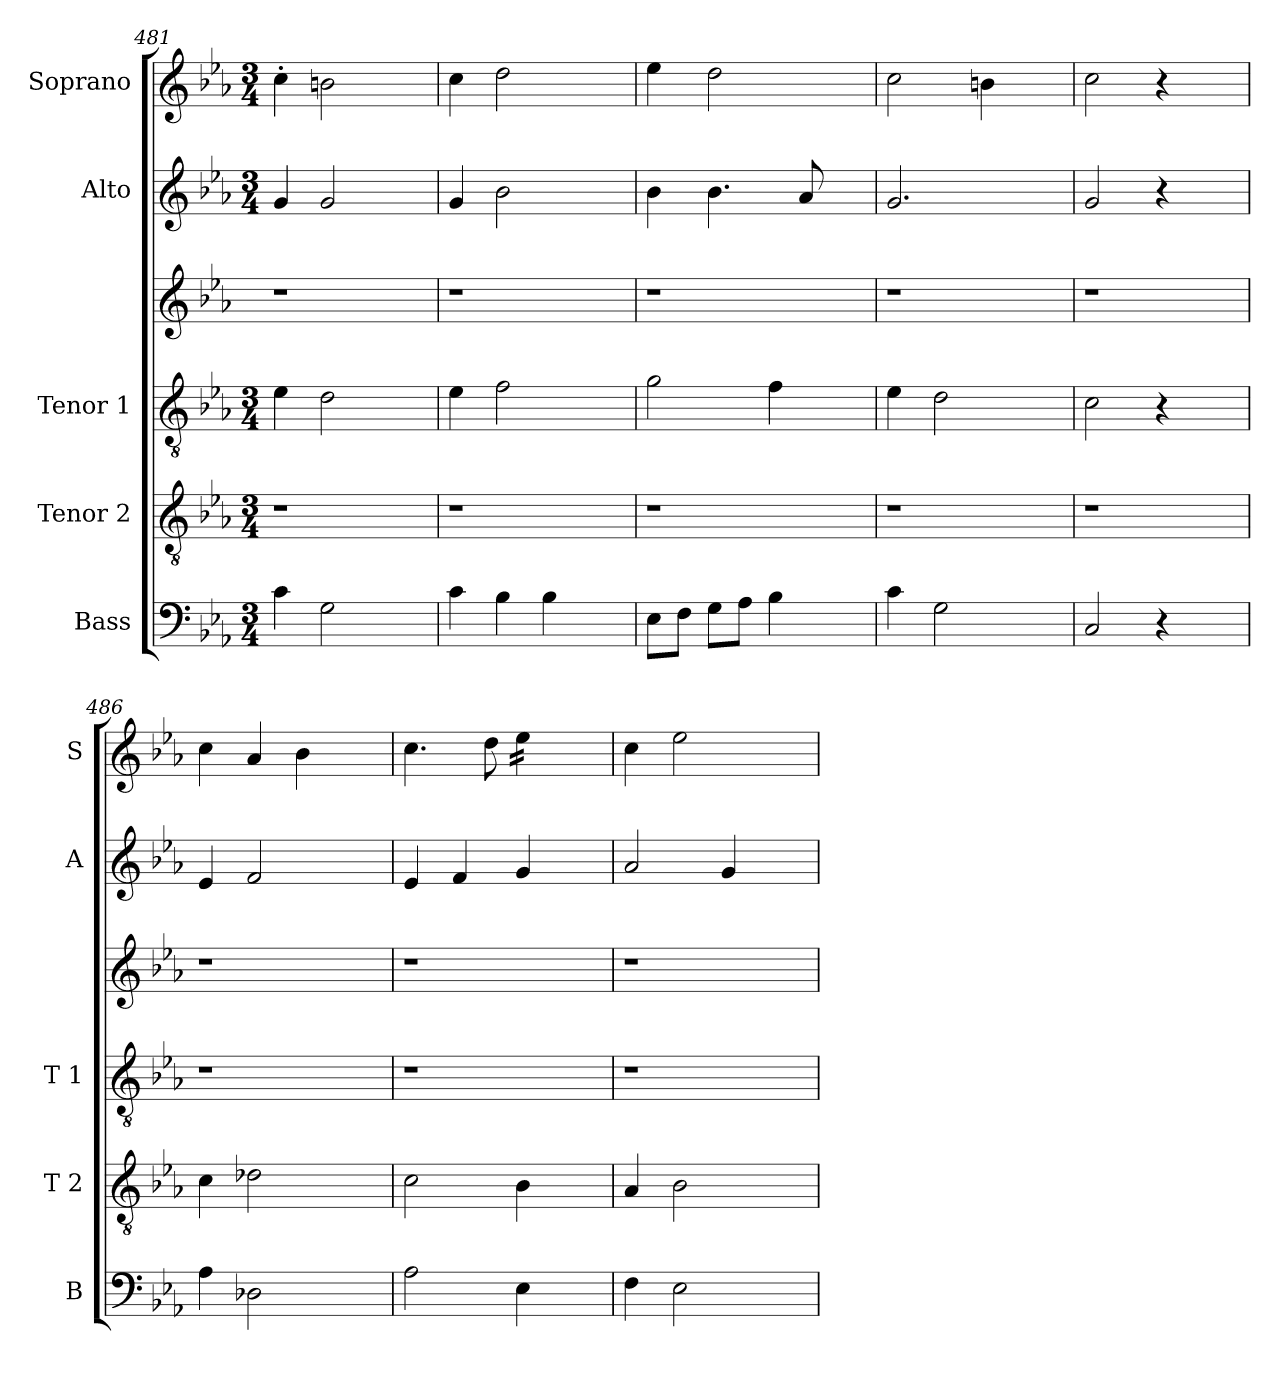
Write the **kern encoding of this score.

**kern	**kern	**kern	**kern	**kern	**kern
*part6	*part5	*part4	*part3	*part2	*part1
*staff6	*staff5	*staff4	*staff3	*staff2	*staff1
*I"Bass	*I"Tenor 2	*I"Tenor 1	*	*I"Alto	*I"Soprano
*I'B	*I'T 2	*I'T 1	*	*I'A	*I'S
!!LO:LB:g=z
*clefF4	*clefGv2	*clefGv2	*clefG2	*clefG2	*clefG2
*k[b-e-a-]	*k[b-e-a-]	*k[b-e-a-]	*k[b-e-a-]	*k[b-e-a-]	*k[b-e-a-]
*E-:	*E-:	*E-:	*E-:	*E-:	*E-:
*M3/4	*M3/4	*M3/4	*	*M3/4	*M3/4
=481	=481	=481	=481	=481	=481
!	!LO:N:vis=1	!	!	!	!
4c\	2.r	4e-\	1r	4g/	4cc'>\
2G\	.	2d\	.	2g/	2bn\
4ryy	4ryy	4ryy	.	4ryy	4ryy
=482	=482	=482	=482	=482	=482
!	!LO:N:vis=1	!	!	!	!
4c\	2.r	4e-\	1r	4g/	4cc\
4B-\	.	2f\	.	2b-\	2dd\
4B-\	.	.	.	.	.
4ryy	4ryy	4ryy	.	4ryy	4ryy
=483	=483	=483	=483	=483	=483
!	!LO:N:vis=1	!	!	!	!
8E-\L	2.r	2g\	1r	4b-\	4ee-\
8F\J	.	.	.	.	.
8G\L	.	.	.	4.b-\	2dd\
8A-\J	.	.	.	.	.
4B-\	.	4f\	.	.	.
.	.	.	.	8a-/	.
4ryy	4ryy	4ryy	.	4ryy	4ryy
=484	=484	=484	=484	=484	=484
!	!LO:N:vis=1	!	!	!	!
4c\	2.r	4e-\	1r	2.g/	2cc\
2G\	.	2d\	.	.	.
.	.	.	.	.	4bn\
4ryy	4ryy	4ryy	.	4ryy	4ryy
=485	=485	=485	=485	=485	=485
!	!LO:N:vis=1	!	!	!	!
2C/	2.r	2c\	1r	2g/	2cc\
4r	.	4r	.	4r	4r
4ryy	4ryy	4ryy	.	4ryy	4ryy
=486	=486	=486	=486	=486	=486
!	!	!LO:N:vis=1	!	!	!
4A-\	4c\	2.r	1r	4e-/	4cc\
2D-X\	2d-X\	.	.	2f/	4a-/
.	.	.	.	.	4b-\
4ryy	4ryy	4ryy	.	4ryy	4ryy
=487	=487	=487	=487	=487	=487
!	!	!LO:N:vis=1	!	!	!
2A-\	2c\	2.r	1r	4e-/	4.cc\
.	.	.	.	4f/	.
.	.	.	.	.	8dd\
*	*	*	*	*	*tremolo
4E-\	4B-\	.	.	4g/	16ee-\LL
.	.	.	.	.	16ee-\
.	.	.	.	.	16ee-\
.	.	.	.	.	16ee-\JJ
*	*	*	*	*	*Xtremolo
4ryy	4ryy	4ryy	.	4ryy	4ryy
!!LO:PB:g=z
=488	=488	=488	=488	=488	=488
!	!	!LO:N:vis=1	!	!	!
4F\	4A-/	2.r	1r	2a-/	4cc\
2E-\	2B-\	.	.	.	2ee-\
.	.	.	.	4g/	.
4ryy	4ryy	4ryy	.	4ryy	4ryy
=	=	=	=	=	=
*-	*-	*-	*-	*-	*-
